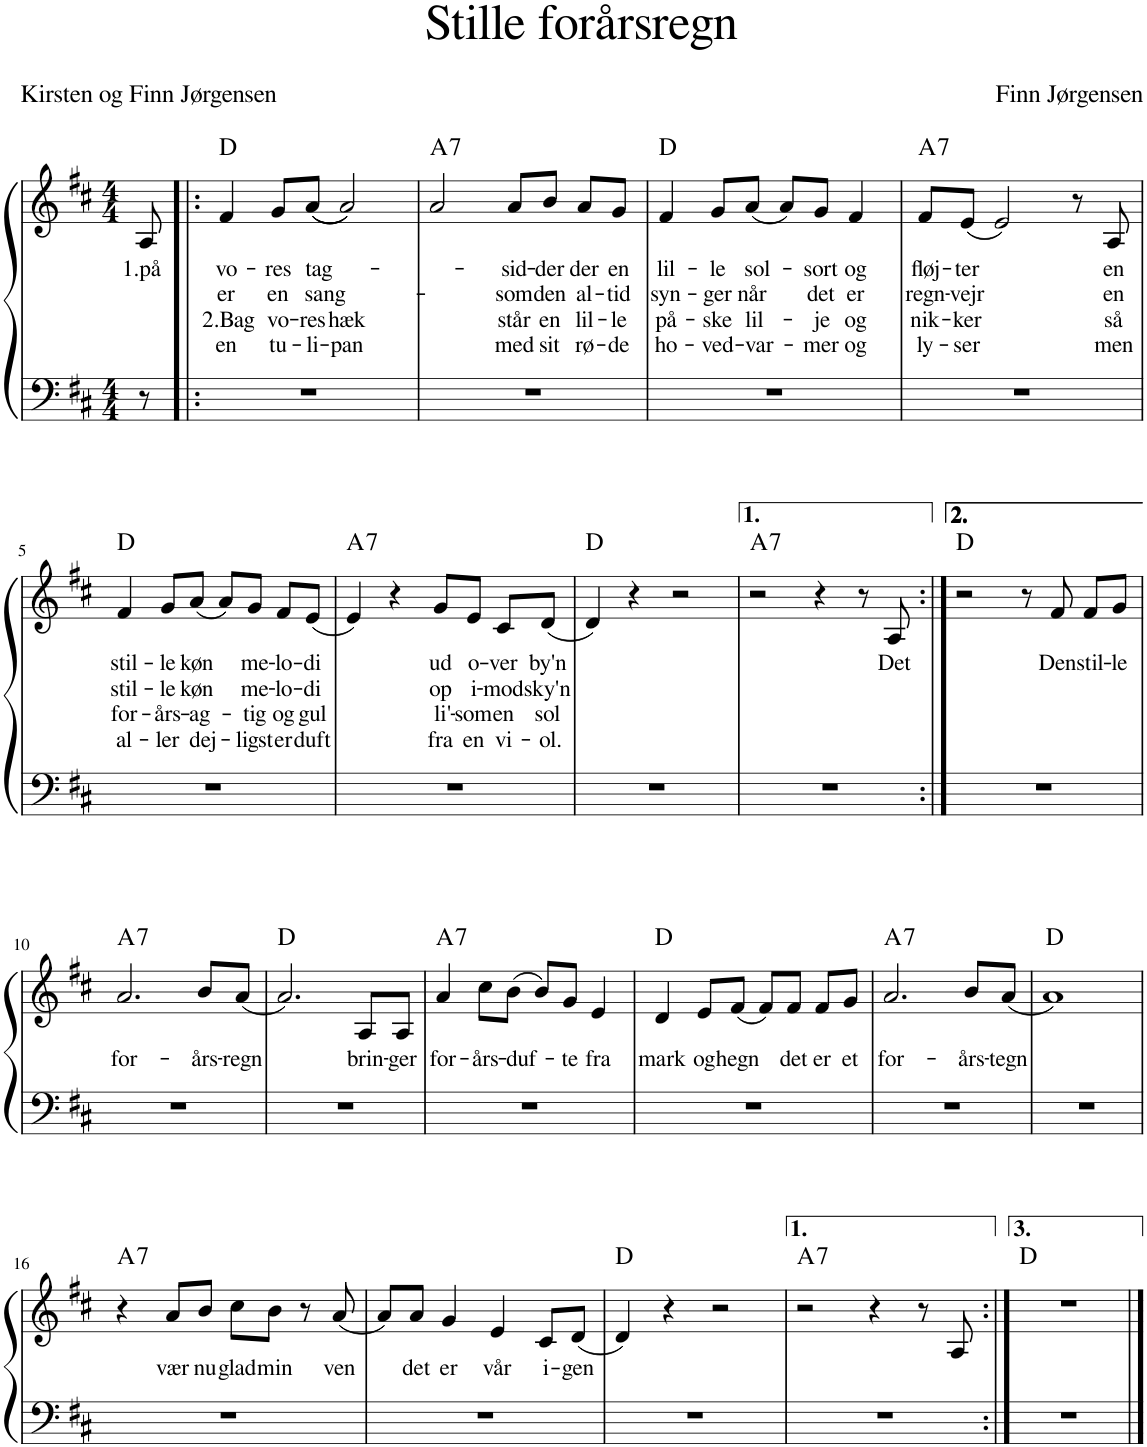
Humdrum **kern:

**kern	**kern	**text	**text	**text	**text	**harte
*part1	*part1	*part1	*part1	*part1	*part1	*part1
*staff2	*staff1	*staff1	*staff1	*staff1	*staff1	*
*I"Piano	*	*	*	*	*	*
*I'Pno.	*	*	*	*	*	*
*clefF4	*clefG2	*	*	*	*	*
*k[f#c#]	*k[f#c#]	*	*	*	*	*
*M4/4	*M4/4	*	*	*	*	*
=	=	=	=	=	=	=
!	!	!LO:LY:b	!	!	!	!
8r	8A/	1.på	.	.	.	.
=1!|:	=1!|:	=1!|:	=1!|:	=1!|:	=1!|:	=1!|:
!	!	!LO:LY:b	!LO:LY:b	!LO:LY:b	!LO:LY:b	!
1r	4f#/	vo-	er	2.Bag	en	D:maj
!	!	!LO:LY:b	!LO:LY:b	!LO:LY:b	!LO:LY:b	!
.	8g/L	-res	en	vo-	tu-	.
!	!	!LO:LY:b	!LO:LY:b	!LO:LY:b	!LO:LY:b	!
.	((8a/J	tag-	sang-	-res	-li-	.
!	!	!	!	!LO:LY:b	!LO:LY:b	!
.	2a/))	.	.	hæk	-pan	.
=2	=2	=2	=2	=2	=2	=2
!	!	!	!	!	!	!LO:H:kt=7
1r	2a/	.	.	.	.	A:7
!	!	!LO:LY:b	!LO:LY:b	!LO:LY:b	!LO:LY:b	!
.	8a/L	-sid-	-som	står	med	.
!	!	!LO:LY:b	!LO:LY:b	!LO:LY:b	!LO:LY:b	!
.	8b/J	-der	den	en	sit	.
!	!	!LO:LY:b	!LO:LY:b	!LO:LY:b	!LO:LY:b	!
.	8a/L	der	al-	lil-	rø-	.
!	!	!LO:LY:b	!LO:LY:b	!LO:LY:b	!LO:LY:b	!
.	8g/J	en	-tid	-le	-de	.
=3	=3	=3	=3	=3	=3	=3
!	!	!LO:LY:b	!LO:LY:b	!LO:LY:b	!LO:LY:b	!
1r	4f#/	lil-	syn-	på-	ho-	D:maj
!	!	!LO:LY:b	!LO:LY:b	!LO:LY:b	!LO:LY:b	!
.	8g/L	-le	-ger	-ske	-ved-	.
!	!	!LO:LY:b	!LO:LY:b	!LO:LY:b	!LO:LY:b	!
.	(8a/J	sol-	når	lil-	-var-	.
.	8a/L)	.	.	.	.	.
!	!	!LO:LY:b	!LO:LY:b	!LO:LY:b	!LO:LY:b	!
.	8g/J	-sort	det	-je	-mer	.
!	!	!LO:LY:b	!LO:LY:b	!LO:LY:b	!LO:LY:b	!
.	4f#/	og	er	og	og	.
=4	=4	=4	=4	=4	=4	=4
!	!	!LO:LY:b	!LO:LY:b	!LO:LY:b	!LO:LY:b	!LO:H:kt=7
1r	8f#/L	fløj-	regn-	nik-	ly-	A:7
!	!	!LO:LY:b	!LO:LY:b	!LO:LY:b	!LO:LY:b	!
.	(8e/J	-ter	-vejr	-ker	-ser	.
.	2e/)	.	.	.	.	.
.	8r	.	.	.	.	.
!	!	!LO:LY:b	!LO:LY:b	!LO:LY:b	!LO:LY:b	!
.	8A/	en	en	så	men	.
!!LO:LB:g=z
=5	=5	=5	=5	=5	=5	=5
!	!	!LO:LY:b	!LO:LY:b	!LO:LY:b	!LO:LY:b	!
1r	4f#/	stil-	stil-	for-	al-	D:maj
!	!	!LO:LY:b	!LO:LY:b	!LO:LY:b	!LO:LY:b	!
.	8g/L	-le	-le	-års-	-ler	.
!	!	!LO:LY:b	!LO:LY:b	!LO:LY:b	!LO:LY:b	!
.	(8a/J	køn	køn	-ag-	dej-	.
.	8a/L)	.	.	.	.	.
!	!	!LO:LY:b	!LO:LY:b	!LO:LY:b	!LO:LY:b	!
.	8g/J	me-	me-	-tig	-ligst	.
!	!	!LO:LY:b	!LO:LY:b	!LO:LY:b	!LO:LY:b	!
.	8f#/L	-lo-	-lo-	og	er	.
!	!	!LO:LY:b	!LO:LY:b	!LO:LY:b	!LO:LY:b	!
.	(8e/J	-di	-di	gul	duft	.
=6	=6	=6	=6	=6	=6	=6
!	!	!	!	!	!	!LO:H:kt=7
1r	4e/)	.	.	.	.	A:7
.	4r	.	.	.	.	.
!	!	!LO:LY:b	!LO:LY:b	!LO:LY:b	!LO:LY:b	!
.	8g/L	ud	op	li'-	fra	.
!	!	!LO:LY:b	!LO:LY:b	!LO:LY:b	!LO:LY:b	!
.	8e/J	o-	i-	-som	en	.
!	!	!LO:LY:b	!LO:LY:b	!LO:LY:b	!LO:LY:b	!
.	8c#/L	-ver	-mod	en	vi-	.
!	!	!LO:LY:b	!LO:LY:b	!LO:LY:b	!LO:LY:b	!
.	(8d/J	by'n	sky'n	sol	-ol.	.
=7	=7	=7	=7	=7	=7	=7
1r	4d/)	.	.	.	.	D:maj
.	4r	.	.	.	.	.
.	2r	.	.	.	.	.
=8	=8	=8	=8	=8	=8	=8
!	!	!	!	!	!	!LO:H:kt=7
1r	2r	.	.	.	.	A:7
.	4r	.	.	.	.	.
.	8r	.	.	.	.	.
!	!	!LO:LY:b	!	!	!	!
.	8A/	Det	.	.	.	.
=9:|!	=9:|!	=9:|!	=9:|!	=9:|!	=9:|!	=9:|!
1r	2r	.	.	.	.	D:maj
.	8r	.	.	.	.	.
!	!	!LO:LY:b	!	!	!	!
.	8f#/	Den	.	.	.	.
!	!	!LO:LY:b	!	!	!	!
.	8f#/L	stil-	.	.	.	.
!	!	!LO:LY:b	!	!	!	!
.	8g/J	-le	.	.	.	.
!!LO:LB:g=z
=10	=10	=10	=10	=10	=10	=10
!	!	!LO:LY:b	!	!	!	!LO:H:kt=7
1r	2.a/	for-	.	.	.	A:7
!	!	!LO:LY:b	!	!	!	!
.	8b/L	-års-	.	.	.	.
!	!	!LO:LY:b	!	!	!	!
.	(8a/J	-regn	.	.	.	.
=11	=11	=11	=11	=11	=11	=11
1r	2.a/)	.	.	.	.	D:maj
!	!	!LO:LY:b	!	!	!	!
.	8A/L	brin-	.	.	.	.
!	!	!LO:LY:b	!	!	!	!
.	8A/J	-ger	.	.	.	.
=12	=12	=12	=12	=12	=12	=12
!	!	!LO:LY:b	!	!	!	!LO:H:kt=7
1r	4a/	for-	.	.	.	A:7
!	!	!LO:LY:b	!	!	!	!
.	8cc#\L	-års-	.	.	.	.
!	!	!LO:LY:b	!	!	!	!
.	(8b\J	-duf-	.	.	.	.
.	8b/L)	.	.	.	.	.
!	!	!LO:LY:b	!	!	!	!
.	8g/J	-te	.	.	.	.
!	!	!LO:LY:b	!	!	!	!
.	4e/	fra	.	.	.	.
=13	=13	=13	=13	=13	=13	=13
!	!	!LO:LY:b	!	!	!	!
1r	4d/	mark	.	.	.	D:maj
!	!	!LO:LY:b	!	!	!	!
.	8e/L	og	.	.	.	.
!	!	!LO:LY:b	!	!	!	!
.	(8f#/J	hegn	.	.	.	.
.	8f#/L)	.	.	.	.	.
!	!	!LO:LY:b	!	!	!	!
.	8f#/J	det	.	.	.	.
!	!	!LO:LY:b	!	!	!	!
.	8f#/L	er	.	.	.	.
!	!	!LO:LY:b	!	!	!	!
.	8g/J	et	.	.	.	.
=14	=14	=14	=14	=14	=14	=14
!	!	!LO:LY:b	!	!	!	!LO:H:kt=7
1r	2.a/	for-	.	.	.	A:7
!	!	!LO:LY:b	!	!	!	!
.	8b/L	-års-	.	.	.	.
!	!	!LO:LY:b	!	!	!	!
.	(8a/J	-tegn	.	.	.	.
=15	=15	=15	=15	=15	=15	=15
1r	1a)	.	.	.	.	D:maj
!!LO:LB:g=z
=16	=16	=16	=16	=16	=16	=16
!	!	!	!	!	!	!LO:H:kt=7
1r	4r	.	.	.	.	A:7
!	!	!LO:LY:b	!	!	!	!
.	8a/L	vær	.	.	.	.
!	!	!LO:LY:b	!	!	!	!
.	8b/J	nu	.	.	.	.
!	!	!LO:LY:b	!	!	!	!
.	8cc#\L	glad	.	.	.	.
!	!	!LO:LY:b	!	!	!	!
.	8b\J	min	.	.	.	.
.	8r	.	.	.	.	.
!	!	!LO:LY:b	!	!	!	!
.	(8a/	ven	.	.	.	.
=17	=17	=17	=17	=17	=17	=17
1r	8a/L)	.	.	.	.	.
!	!	!LO:LY:b	!	!	!	!
.	8a/J	det	.	.	.	.
!	!	!LO:LY:b	!	!	!	!
.	4g/	er	.	.	.	.
!	!	!LO:LY:b	!	!	!	!
.	4e/	vår	.	.	.	.
!	!	!LO:LY:b	!	!	!	!
.	8c#/L	i-	.	.	.	.
!	!	!LO:LY:b	!	!	!	!
.	(8d/J	-gen	.	.	.	.
=18	=18	=18	=18	=18	=18	=18
1r	4d/)	.	.	.	.	D:maj
.	4r	.	.	.	.	.
.	2r	.	.	.	.	.
=19	=19	=19	=19	=19	=19	=19
!	!	!	!	!	!	!LO:H:kt=7
1r	2r	.	.	.	.	A:7
.	4r	.	.	.	.	.
.	8r	.	.	.	.	.
.	8A/	.	.	.	.	.
=20:|!	=20:|!	=20:|!	=20:|!	=20:|!	=20:|!	=20:|!
1r	1r	.	.	.	.	D:maj
==	==	==	==	==	==	==
*-	*-	*-	*-	*-	*-	*-
